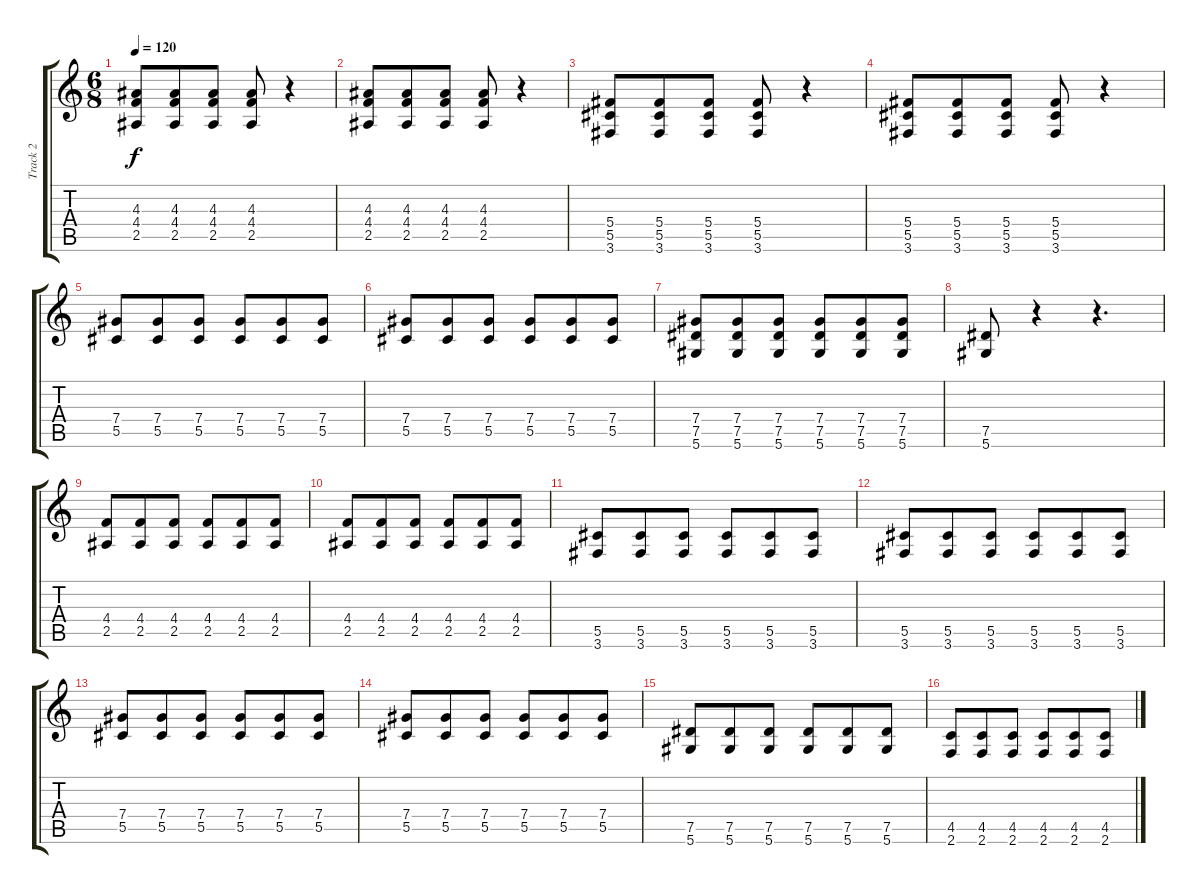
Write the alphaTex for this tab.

\track ("Track 2" "Track 2") {instrument overdrivenguitar}
\staff {score tabs}
\tuning (Eb4 Bb3 Gb3 Db3 Ab2 Eb2) {hide}
\ts (6 8)
\tempo 120
\clef g2
\ks c
(4.3 4.4 2.5).8{dy f instrument overdrivenguitar} (4.3 4.4 2.5).8 (4.3 4.4 2.5).8 (4.3 4.4 2.5).8 r.4 |
(4.3 4.4 2.5).8 (4.3 4.4 2.5).8 (4.3 4.4 2.5).8 (4.3 4.4 2.5).8 r.4 |
(5.4 5.5 3.6).8{instrument overdrivenguitar} (5.4 5.5 3.6).8 (5.4 5.5 3.6).8 (5.4 5.5 3.6).8 r.4 |
(5.4 5.5 3.6).8 (5.4 5.5 3.6).8 (5.4 5.5 3.6).8 (5.4 5.5 3.6).8 r.4 |
(7.4 5.5).8 (7.4 5.5).8 (7.4 5.5).8 (7.4 5.5).8 (7.4 5.5).8 (7.4 5.5).8 |
(7.4 5.5).8 (7.4 5.5).8 (7.4 5.5).8 (7.4 5.5).8 (7.4 5.5).8 (7.4 5.5).8 |
(7.4 7.5 5.6).8 (7.4 7.5 5.6).8 (7.4 7.5 5.6).8 (7.4 7.5 5.6).8 (7.4 7.5 5.6).8 (7.4 7.5 5.6).8 |
(7.5 5.6).8 r.4 r.4{d} |
(4.4 2.5).8 (4.4 2.5).8 (4.4 2.5).8 (4.4 2.5).8 (4.4 2.5).8 (4.4 2.5).8 |
(4.4 2.5).8 (4.4 2.5).8 (4.4 2.5).8 (4.4 2.5).8 (4.4 2.5).8 (4.4 2.5).8 |
(5.5 3.6).8 (5.5 3.6).8 (5.5 3.6).8 (5.5 3.6).8 (5.5 3.6).8 (5.5 3.6).8 |
(5.5 3.6).8 (5.5 3.6).8 (5.5 3.6).8 (5.5 3.6).8 (5.5 3.6).8 (5.5 3.6).8 |
(7.4 5.5).8 (7.4 5.5).8 (7.4 5.5).8 (7.4 5.5).8 (7.4 5.5).8 (7.4 5.5).8 |
(7.4 5.5).8 (7.4 5.5).8 (7.4 5.5).8 (7.4 5.5).8 (7.4 5.5).8 (7.4 5.5).8 |
(7.5 5.6).8 (7.5 5.6).8 (7.5 5.6).8 (7.5 5.6).8 (7.5 5.6).8 (7.5 5.6).8 |
(4.5 2.6).8 (4.5 2.6).8 (4.5 2.6).8 (4.5 2.6).8 (4.5 2.6).8 (4.5 2.6).8
